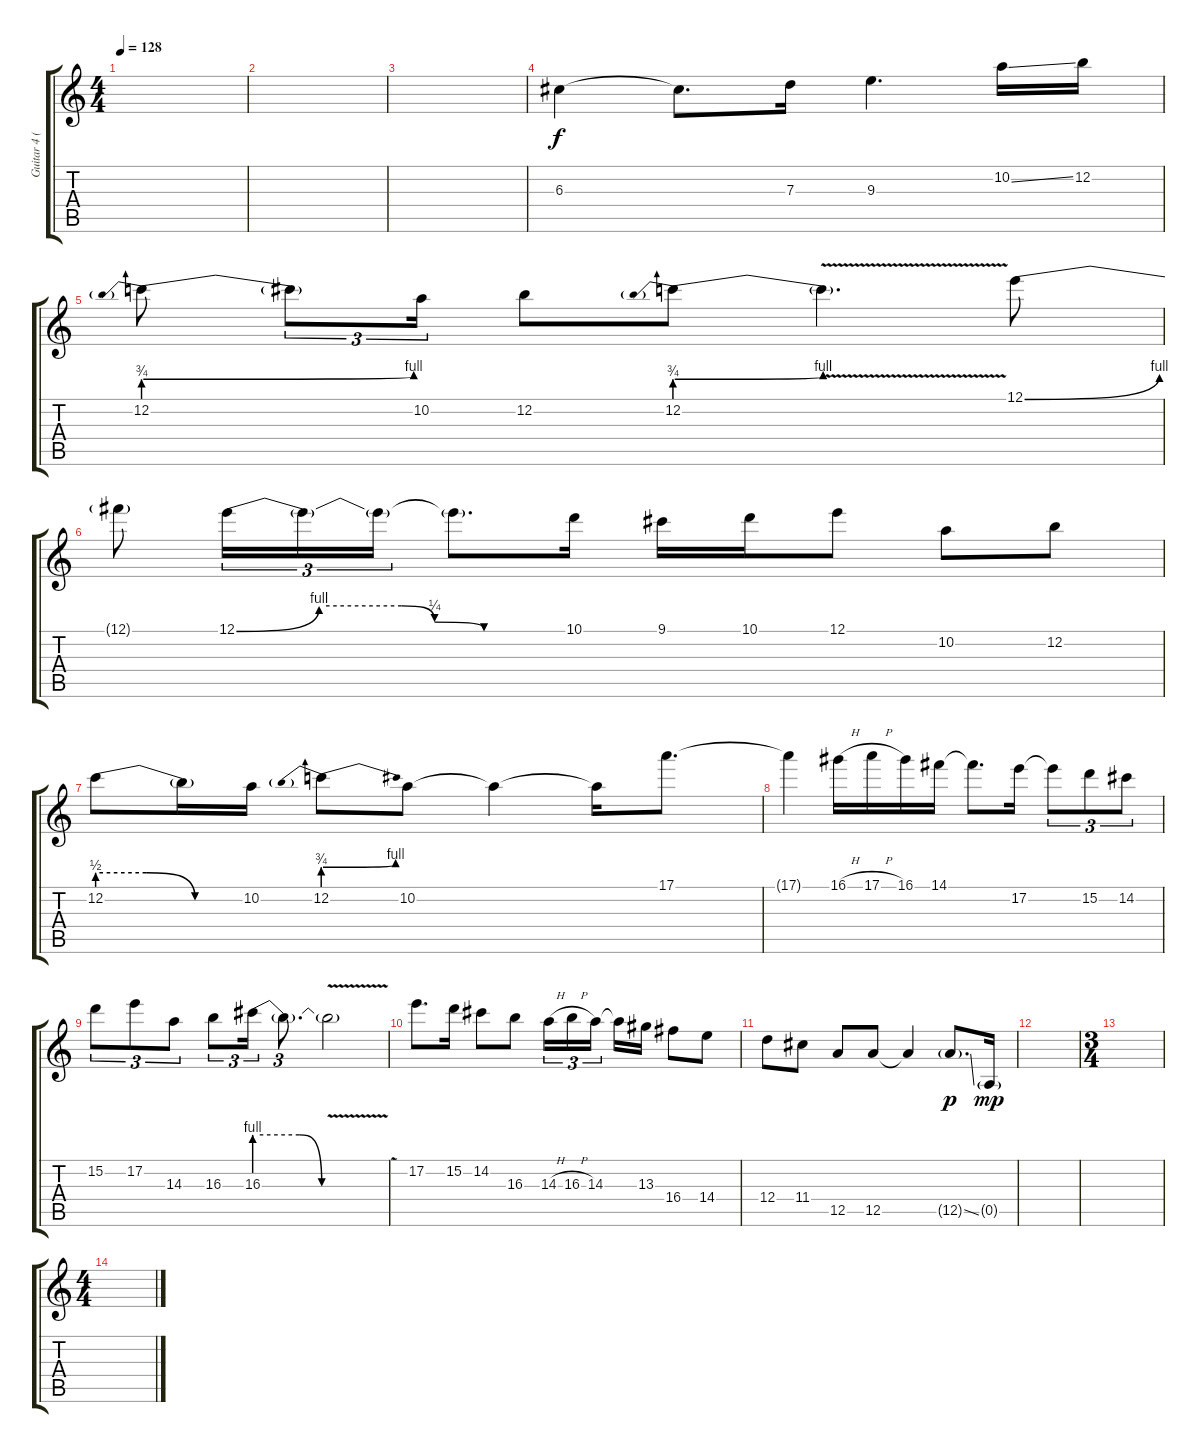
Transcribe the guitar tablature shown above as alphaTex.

\track ("Guitar 4 (solo)" "Guitar 4 (") {instrument overdrivenguitar}
\staff {score tabs}
\tuning (E4 B3 G3 D3 A2 E2) {hide}
\ts (4 4)
\tempo 128
\clef g2
\ks c
|
|
|
6.3.4 6.3{t}.8{d} 7.3.16 9.3.4{d} 10.2{ss}.16 12.2.16 |
12.2{be (prebendbend 0 3 60 4)}.8 12.2{t}.8{tu (3 2)} 10.2.16{tu (3 2)} 12.2.8 12.2{be (prebendbend 0 3 60 4)}.8 12.2{v t}.4{d} 12.1{be (bend 0 0 60 4)}.8 |
12.1{t}.8 12.1{be (custom 0 0 15 4 30 4 36 1 45 0 60 0)}.16{tu (3 2)} 12.1{t}.16{tu (3 2)} 12.1{t}.16{tu (3 2)} 12.1{t}.8{d} 10.1.16 9.1.16 10.1.16 12.1.8 10.2.8 12.2.8 |
12.2{be (custom 0 2 20 2 40 0 60 0)}.8 12.2{t}.16 10.2.16 12.2{be (prebendbend 0 3 60 4)}.8 10.2.8 10.2{t}.4 10.2{t}.16 17.1.8{d} |
17.1{t}.4 16.1{h}.16 17.1{h}.16 16.1.16 14.1.16 14.1{t}.8{d} 17.2.16 17.2{t}.8{tu (3 2)} 15.2.8{tu (3 2)} 14.2.8{tu (3 2)} |
15.2.8{tu (3 2)} 17.2.8{tu (3 2)} 14.3.8{tu (3 2)} 16.3.8{tu (3 2)} 16.3{be (custom 0 4 20 4 30 0 40 0 60 0)}.16{tu (3 2)} 16.3{t}.8{d tu (3 2)} 16.3{v t}.2 |
17.2.8{d} 15.2.16 14.2.8 16.3.8 14.3{h}.16{tu (3 2)} 16.3{h}.16{tu (3 2)} 14.3.16{tu (3 2) beam splitsecondary} 14.3{t}.16 13.3.16 16.4.8 14.4.8 |
12.4.8 11.4.8 12.5.8 12.5.8 12.5{t}.4 12.5{ss g}.8{d dy p} 0.5{g}.16{dy mp} |
|
\ts (3 4)
|
\ts (4 4)
